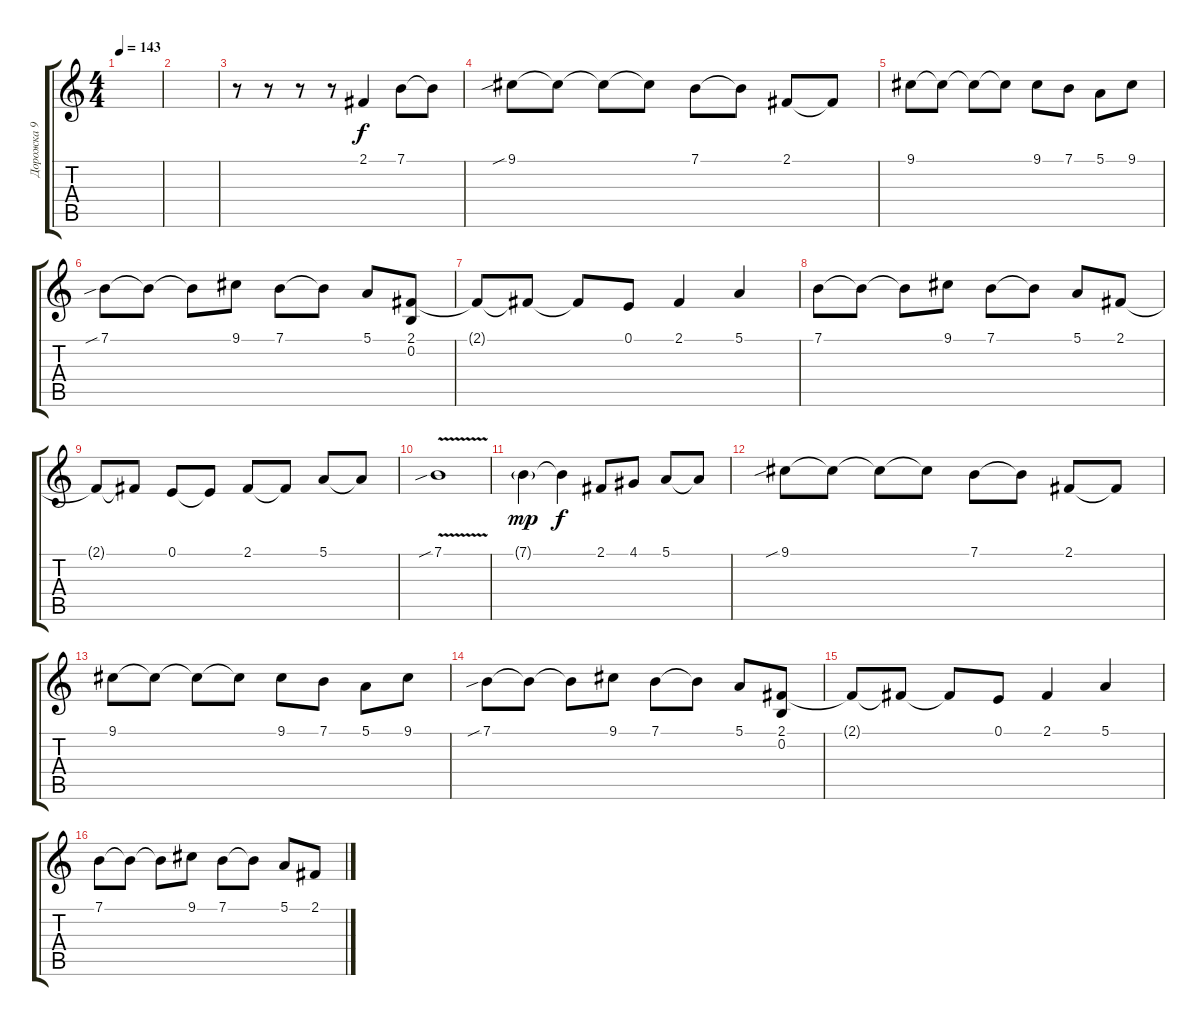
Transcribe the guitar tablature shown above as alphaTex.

\track ("Дорожка 9" "Дорожка 9") {instrument violin}
\staff {score tabs}
\tuning (E4 B3 G3 D3 A2 E2) {hide}
\ts (4 4)
\tempo 143
\clef g2
\ks c
|
|
r.8 r.8 r.8 r.8 2.1.4 7.1.8 7.1{t}.8 |
9.1{sib}.8 9.1{t}.8 9.1{t}.8 9.1{t}.8 7.1.8 7.1{t}.8 2.1.8 2.1{t}.8 |
9.1.8 9.1{t}.8 9.1{t}.8 9.1{t}.8 9.1.8 7.1.8 5.1.8 9.1.8 |
7.1{sib}.8 7.1{t}.8 7.1{t}.8 9.1.8 7.1.8 7.1{t}.8 5.1.8 (2.1 0.2).8 |
2.1{t}.8 2.1{t}.8 2.1{t}.8 0.1.8 2.1.4 5.1.4 |
7.1.8 7.1{t}.8 7.1{t}.8 9.1.8 7.1.8 7.1{t}.8 5.1.8 2.1.8 |
2.1{t}.8 2.1{t}.8 0.1.8 0.1{t}.8 2.1.8 2.1{t}.8 5.1.8 5.1{t}.8 |
7.1{v sib}.1 |
7.1{g}.4{dy mp} 7.1{t}.4{dy f} 2.1.8 4.1.8 5.1.8 5.1{t}.8 |
9.1{sib}.8 9.1{t}.8 9.1{t}.8 9.1{t}.8 7.1.8 7.1{t}.8 2.1.8 2.1{t}.8 |
9.1.8 9.1{t}.8 9.1{t}.8 9.1{t}.8 9.1.8 7.1.8 5.1.8 9.1.8 |
7.1{sib}.8 7.1{t}.8 7.1{t}.8 9.1.8 7.1.8 7.1{t}.8 5.1.8 (2.1 0.2).8 |
2.1{t}.8 2.1{t}.8 2.1{t}.8 0.1.8 2.1.4 5.1.4 |
7.1.8 7.1{t}.8 7.1{t}.8 9.1.8 7.1.8 7.1{t}.8 5.1.8 2.1.8
